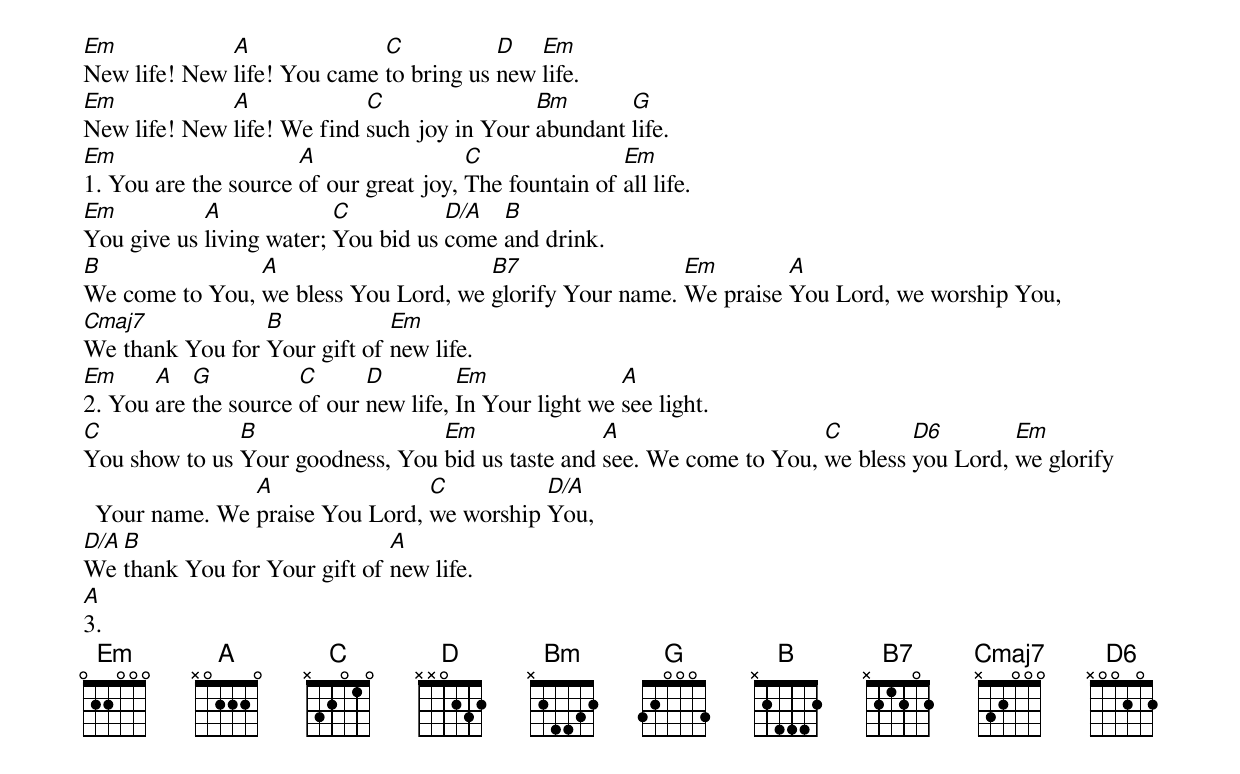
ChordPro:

[Em]New life! New [A]life! You came [C]to bring us [D]new [Em]life.
[Em]New life! New [A]life! We find [C]such joy in Your [Bm]abundant [G]life.
[Em]1. You are the source [A]of our great joy, [C]The fountain of [Em]all life.
[Em]You give us [A]living water; [C]You bid us [D/A]come [B]and drink.
[B]We come to You, [A]we bless You Lord, we [B7]glorify Your name. [Em]We praise [A]You Lord, we worship You,
[Cmaj7]We thank You for [B]Your gift of [Em]new life.
[Em]2. You [A]are [G]the source [C]of our [D]new life, [Em]In Your light we [A]see light.
[C]You show to us [B]Your goodness, You [Em]bid us taste and [A]see. We come to You, [C]we bless [D6]you Lord, [Em]we glorify Your name. We [A]praise You Lord, [C]we worship [D/A]You,
[D/A]We [B]thank You for Your gift of [A]new life.
[A]3.
